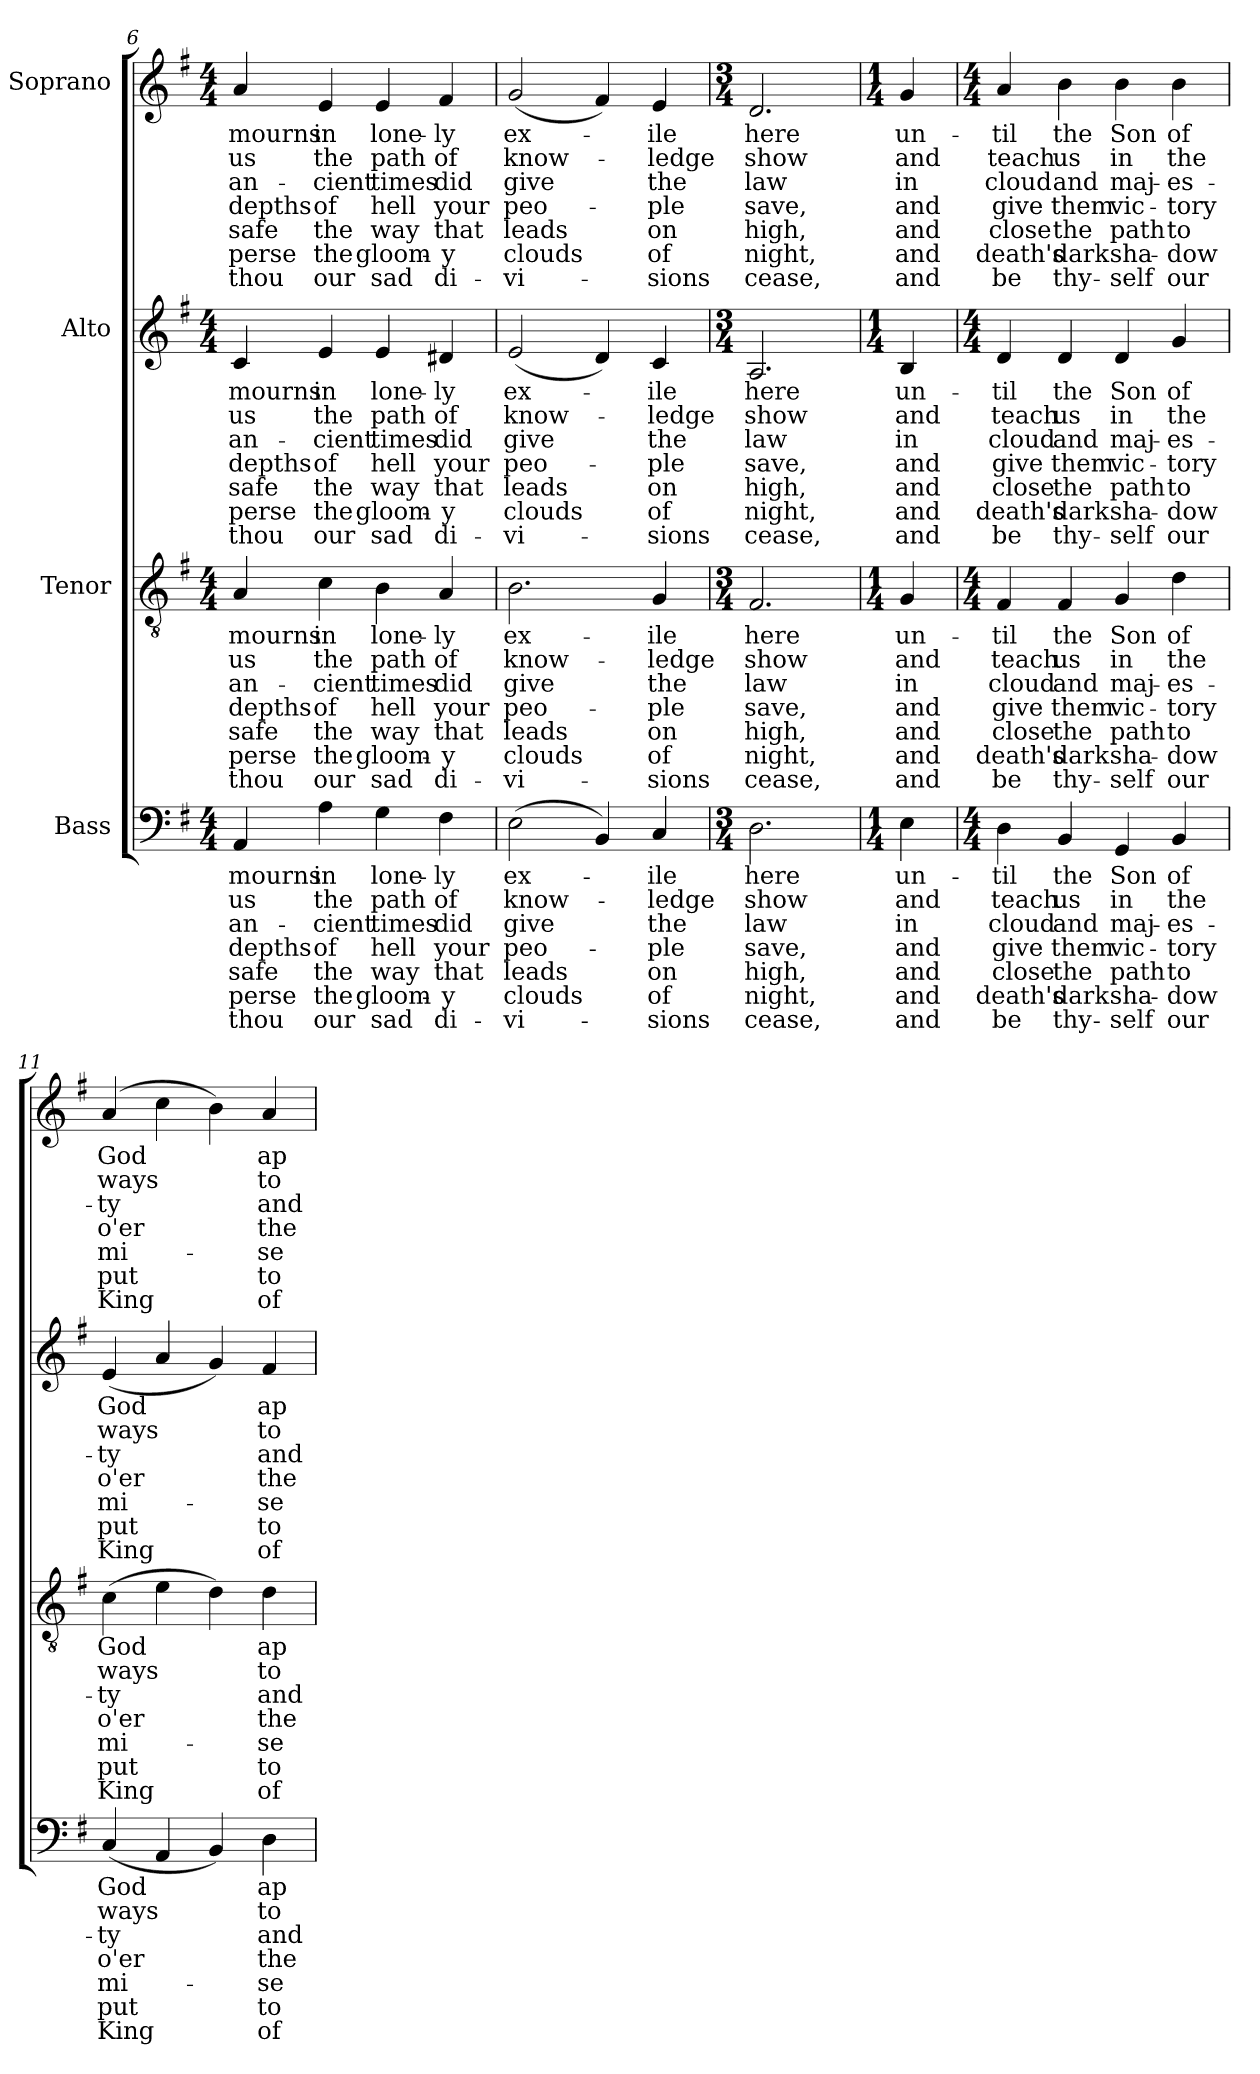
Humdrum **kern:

**kern	**text	**text	**text	**text	**text	**text	**text	**kern	**text	**text	**text	**text	**text	**text	**text	**kern	**text	**text	**text	**text	**text	**text	**text	**kern	**text	**text	**text	**text	**text	**text	**text
*part4	*part4	*part4	*part4	*part4	*part4	*part4	*part4	*part3	*part3	*part3	*part3	*part3	*part3	*part3	*part3	*part2	*part2	*part2	*part2	*part2	*part2	*part2	*part2	*part1	*part1	*part1	*part1	*part1	*part1	*part1	*part1
*staff4	*staff4	*staff4	*staff4	*staff4	*staff4	*staff4	*staff4	*staff3	*staff3	*staff3	*staff3	*staff3	*staff3	*staff3	*staff3	*staff2	*staff2	*staff2	*staff2	*staff2	*staff2	*staff2	*staff2	*staff1	*staff1	*staff1	*staff1	*staff1	*staff1	*staff1	*staff1
*I"Bass	*	*	*	*	*	*	*	*I"Tenor	*	*	*	*	*	*	*	*I"Alto	*	*	*	*	*	*	*	*I"Soprano	*	*	*	*	*	*	*
*clefF4	*	*	*	*	*	*	*	*clefGv2	*	*	*	*	*	*	*	*clefG2	*	*	*	*	*	*	*	*clefG2	*	*	*	*	*	*	*
*k[f#]	*	*	*	*	*	*	*	*k[f#]	*	*	*	*	*	*	*	*k[f#]	*	*	*	*	*	*	*	*k[f#]	*	*	*	*	*	*	*
*G:	*	*	*	*	*	*	*	*G:	*	*	*	*	*	*	*	*G:	*	*	*	*	*	*	*	*G:	*	*	*	*	*	*	*
*M4/4	*	*	*	*	*	*	*	*M4/4	*	*	*	*	*	*	*	*M4/4	*	*	*	*	*	*	*	*M4/4	*	*	*	*	*	*	*
=6	=6	=6	=6	=6	=6	=6	=6	=6	=6	=6	=6	=6	=6	=6	=6	=6	=6	=6	=6	=6	=6	=6	=6	=6	=6	=6	=6	=6	=6	=6	=6
!	!LO:LY:b	!LO:LY:b	!LO:LY:b	!LO:LY:b	!LO:LY:b	!LO:LY:b	!LO:LY:b	!	!LO:LY:b	!LO:LY:b	!LO:LY:b	!LO:LY:b	!LO:LY:b	!LO:LY:b	!LO:LY:b	!	!LO:LY:b	!LO:LY:b	!LO:LY:b	!LO:LY:b	!LO:LY:b	!LO:LY:b	!LO:LY:b	!	!LO:LY:b	!LO:LY:b	!LO:LY:b	!LO:LY:b	!LO:LY:b	!LO:LY:b	!LO:LY:b
4AA/	mourns	us	an-	depths	safe	-perse	thou	4A/	mourns	us	an-	depths	safe	-perse	thou	4c/	mourns	us	an-	depths	safe	-perse	thou	4a/	mourns	us	an-	depths	safe	-perse	thou
!	!LO:LY:b	!LO:LY:b	!LO:LY:b	!LO:LY:b	!LO:LY:b	!LO:LY:b	!LO:LY:b	!	!LO:LY:b	!LO:LY:b	!LO:LY:b	!LO:LY:b	!LO:LY:b	!LO:LY:b	!LO:LY:b	!	!LO:LY:b	!LO:LY:b	!LO:LY:b	!LO:LY:b	!LO:LY:b	!LO:LY:b	!LO:LY:b	!	!LO:LY:b	!LO:LY:b	!LO:LY:b	!LO:LY:b	!LO:LY:b	!LO:LY:b	!LO:LY:b
4A\	in	the	-cient	of	the	the	our	4c\	in	the	-cient	of	the	the	our	4e/	in	the	-cient	of	the	the	our	4e/	in	the	-cient	of	the	the	our
!	!LO:LY:b	!LO:LY:b	!LO:LY:b	!LO:LY:b	!LO:LY:b	!LO:LY:b	!LO:LY:b	!	!LO:LY:b	!LO:LY:b	!LO:LY:b	!LO:LY:b	!LO:LY:b	!LO:LY:b	!LO:LY:b	!	!LO:LY:b	!LO:LY:b	!LO:LY:b	!LO:LY:b	!LO:LY:b	!LO:LY:b	!LO:LY:b	!	!LO:LY:b	!LO:LY:b	!LO:LY:b	!LO:LY:b	!LO:LY:b	!LO:LY:b	!LO:LY:b
4G\	lone-	path	times	hell	way	gloom-	sad	4B\	lone-	path	times	hell	way	gloom-	sad	4e/	lone-	path	times	hell	way	gloom-	sad	4e/	lone-	path	times	hell	way	gloom-	sad
!	!LO:LY:b	!LO:LY:b	!LO:LY:b	!LO:LY:b	!LO:LY:b	!LO:LY:b	!LO:LY:b	!	!LO:LY:b	!LO:LY:b	!LO:LY:b	!LO:LY:b	!LO:LY:b	!LO:LY:b	!LO:LY:b	!	!LO:LY:b	!LO:LY:b	!LO:LY:b	!LO:LY:b	!LO:LY:b	!LO:LY:b	!LO:LY:b	!	!LO:LY:b	!LO:LY:b	!LO:LY:b	!LO:LY:b	!LO:LY:b	!LO:LY:b	!LO:LY:b
4F#\	-ly	of	did	your	that	-y	di-	4A/	-ly	of	did	your	that	-y	di-	4d#X/	-ly	of	did	your	that	-y	di-	4f#/	-ly	of	did	your	that	-y	di-
=7	=7	=7	=7	=7	=7	=7	=7	=7	=7	=7	=7	=7	=7	=7	=7	=7	=7	=7	=7	=7	=7	=7	=7	=7	=7	=7	=7	=7	=7	=7	=7
!	!LO:LY:b	!LO:LY:b	!LO:LY:b	!LO:LY:b	!LO:LY:b	!LO:LY:b	!LO:LY:b	!	!LO:LY:b	!LO:LY:b	!LO:LY:b	!LO:LY:b	!LO:LY:b	!LO:LY:b	!LO:LY:b	!	!LO:LY:b	!LO:LY:b	!LO:LY:b	!LO:LY:b	!LO:LY:b	!LO:LY:b	!LO:LY:b	!	!LO:LY:b	!LO:LY:b	!LO:LY:b	!LO:LY:b	!LO:LY:b	!LO:LY:b	!LO:LY:b
(>2E\	ex-	know-	give	peo-	leads	clouds	-vi-	2.B\	ex-	know-	give	peo-	leads	clouds	-vi-	(<2e/	ex-	know-	give	peo-	leads	clouds	-vi-	(<2g/	ex-	know-	give	peo-	leads	clouds	-vi-
4BB/)	.	.	.	.	.	.	.	.	.	.	.	.	.	.	.	4d/)	.	.	.	.	.	.	.	4f#/)	.	.	.	.	.	.	.
!	!LO:LY:b	!LO:LY:b	!LO:LY:b	!LO:LY:b	!LO:LY:b	!LO:LY:b	!LO:LY:b	!	!LO:LY:b	!LO:LY:b	!LO:LY:b	!LO:LY:b	!LO:LY:b	!LO:LY:b	!LO:LY:b	!	!LO:LY:b	!LO:LY:b	!LO:LY:b	!LO:LY:b	!LO:LY:b	!LO:LY:b	!LO:LY:b	!	!LO:LY:b	!LO:LY:b	!LO:LY:b	!LO:LY:b	!LO:LY:b	!LO:LY:b	!LO:LY:b
4C/	-ile	-ledge	the	-ple	on	of	-sions	4G/	-ile	-ledge	the	-ple	on	of	-sions	4c/	-ile	-ledge	the	-ple	on	of	-sions	4e/	-ile	-ledge	the	-ple	on	of	-sions
!!LO:PB:g=z
=8	=8	=8	=8	=8	=8	=8	=8	=8	=8	=8	=8	=8	=8	=8	=8	=8	=8	=8	=8	=8	=8	=8	=8	=8	=8	=8	=8	=8	=8	=8	=8
*M3/4	*	*	*	*	*	*	*	*M3/4	*	*	*	*	*	*	*	*M3/4	*	*	*	*	*	*	*	*M3/4	*	*	*	*	*	*	*
!	!LO:LY:b	!LO:LY:b	!LO:LY:b	!LO:LY:b	!LO:LY:b	!LO:LY:b	!LO:LY:b	!	!LO:LY:b	!LO:LY:b	!LO:LY:b	!LO:LY:b	!LO:LY:b	!LO:LY:b	!LO:LY:b	!	!LO:LY:b	!LO:LY:b	!LO:LY:b	!LO:LY:b	!LO:LY:b	!LO:LY:b	!LO:LY:b	!	!LO:LY:b	!LO:LY:b	!LO:LY:b	!LO:LY:b	!LO:LY:b	!LO:LY:b	!LO:LY:b
2.D\	here	show	law	save,	high,	night,	cease,	2.F#/	here	show	law	save,	high,	night,	cease,	2.A/	here	show	law	save,	high,	night,	cease,	2.d/	here	show	law	save,	high,	night,	cease,
=9	=9	=9	=9	=9	=9	=9	=9	=9	=9	=9	=9	=9	=9	=9	=9	=9	=9	=9	=9	=9	=9	=9	=9	=9	=9	=9	=9	=9	=9	=9	=9
*M1/4	*	*	*	*	*	*	*	*M1/4	*	*	*	*	*	*	*	*M1/4	*	*	*	*	*	*	*	*M1/4	*	*	*	*	*	*	*
!	!LO:LY:b	!LO:LY:b	!LO:LY:b	!LO:LY:b	!LO:LY:b	!LO:LY:b	!LO:LY:b	!	!LO:LY:b	!LO:LY:b	!LO:LY:b	!LO:LY:b	!LO:LY:b	!LO:LY:b	!LO:LY:b	!	!LO:LY:b	!LO:LY:b	!LO:LY:b	!LO:LY:b	!LO:LY:b	!LO:LY:b	!LO:LY:b	!	!LO:LY:b	!LO:LY:b	!LO:LY:b	!LO:LY:b	!LO:LY:b	!LO:LY:b	!LO:LY:b
4E\	un-	and	in	and	and	and	and	4G/	un-	and	in	and	and	and	and	4B/	un-	and	in	and	and	and	and	4g/	un-	and	in	and	and	and	and
!!LO:PB:g=z
=10	=10	=10	=10	=10	=10	=10	=10	=10	=10	=10	=10	=10	=10	=10	=10	=10	=10	=10	=10	=10	=10	=10	=10	=10	=10	=10	=10	=10	=10	=10	=10
*M4/4	*	*	*	*	*	*	*	*M4/4	*	*	*	*	*	*	*	*M4/4	*	*	*	*	*	*	*	*M4/4	*	*	*	*	*	*	*
!	!LO:LY:b	!LO:LY:b	!LO:LY:b	!LO:LY:b	!LO:LY:b	!LO:LY:b	!LO:LY:b	!	!LO:LY:b	!LO:LY:b	!LO:LY:b	!LO:LY:b	!LO:LY:b	!LO:LY:b	!LO:LY:b	!	!LO:LY:b	!LO:LY:b	!LO:LY:b	!LO:LY:b	!LO:LY:b	!LO:LY:b	!LO:LY:b	!	!LO:LY:b	!LO:LY:b	!LO:LY:b	!LO:LY:b	!LO:LY:b	!LO:LY:b	!LO:LY:b
4D\	-til	teach	cloud	give	close	death's	be	4F#/	-til	teach	cloud	give	close	death's	be	4d/	-til	teach	cloud	give	close	death's	be	4a/	-til	teach	cloud	give	close	death's	be
!	!LO:LY:b	!LO:LY:b	!LO:LY:b	!LO:LY:b	!LO:LY:b	!LO:LY:b	!LO:LY:b	!	!LO:LY:b	!LO:LY:b	!LO:LY:b	!LO:LY:b	!LO:LY:b	!LO:LY:b	!LO:LY:b	!	!LO:LY:b	!LO:LY:b	!LO:LY:b	!LO:LY:b	!LO:LY:b	!LO:LY:b	!LO:LY:b	!	!LO:LY:b	!LO:LY:b	!LO:LY:b	!LO:LY:b	!LO:LY:b	!LO:LY:b	!LO:LY:b
4BB/	the	us	and	them	the	dark	thy-	4F#/	the	us	and	them	the	dark	thy-	4d/	the	us	and	them	the	dark	thy-	4b\	the	us	and	them	the	dark	thy-
!	!LO:LY:b	!LO:LY:b	!LO:LY:b	!LO:LY:b	!LO:LY:b	!LO:LY:b	!LO:LY:b	!	!LO:LY:b	!LO:LY:b	!LO:LY:b	!LO:LY:b	!LO:LY:b	!LO:LY:b	!LO:LY:b	!	!LO:LY:b	!LO:LY:b	!LO:LY:b	!LO:LY:b	!LO:LY:b	!LO:LY:b	!LO:LY:b	!	!LO:LY:b	!LO:LY:b	!LO:LY:b	!LO:LY:b	!LO:LY:b	!LO:LY:b	!LO:LY:b
4GG/	Son	in	maj-	vic-	path	sha-	-self	4G/	Son	in	maj-	vic-	path	sha-	-self	4d/	Son	in	maj-	vic-	path	sha-	-self	4b\	Son	in	maj-	vic-	path	sha-	-self
!	!LO:LY:b	!LO:LY:b	!LO:LY:b	!LO:LY:b	!LO:LY:b	!LO:LY:b	!LO:LY:b	!	!LO:LY:b	!LO:LY:b	!LO:LY:b	!LO:LY:b	!LO:LY:b	!LO:LY:b	!LO:LY:b	!	!LO:LY:b	!LO:LY:b	!LO:LY:b	!LO:LY:b	!LO:LY:b	!LO:LY:b	!LO:LY:b	!	!LO:LY:b	!LO:LY:b	!LO:LY:b	!LO:LY:b	!LO:LY:b	!LO:LY:b	!LO:LY:b
4BB/	of	the	-es-	-tory	to	-dow	our	4d\	of	the	-es-	-tory	to	-dow	our	4g/	of	the	-es-	-tory	to	-dow	our	4b\	of	the	-es-	-tory	to	-dow	our
=11	=11	=11	=11	=11	=11	=11	=11	=11	=11	=11	=11	=11	=11	=11	=11	=11	=11	=11	=11	=11	=11	=11	=11	=11	=11	=11	=11	=11	=11	=11	=11
!	!LO:LY:b	!LO:LY:b	!LO:LY:b	!LO:LY:b	!LO:LY:b	!LO:LY:b	!LO:LY:b	!	!LO:LY:b	!LO:LY:b	!LO:LY:b	!LO:LY:b	!LO:LY:b	!LO:LY:b	!LO:LY:b	!	!LO:LY:b	!LO:LY:b	!LO:LY:b	!LO:LY:b	!LO:LY:b	!LO:LY:b	!LO:LY:b	!	!LO:LY:b	!LO:LY:b	!LO:LY:b	!LO:LY:b	!LO:LY:b	!LO:LY:b	!LO:LY:b
(<4C/	God	ways	-ty	o'er	mi-	put	King	(>4c\	God	ways	-ty	o'er	mi-	put	King	(<4e/	God	ways	-ty	o'er	mi-	put	King	(>4a/	God	ways	-ty	o'er	mi-	put	King
4AA/	.	.	.	.	.	.	.	4e\	.	.	.	.	.	.	.	4a/	.	.	.	.	.	.	.	4cc\	.	.	.	.	.	.	.
4BB/)	.	.	.	.	.	.	.	4d\)	.	.	.	.	.	.	.	4g/)	.	.	.	.	.	.	.	4b\)	.	.	.	.	.	.	.
!	!LO:LY:b	!LO:LY:b	!LO:LY:b	!LO:LY:b	!LO:LY:b	!LO:LY:b	!LO:LY:b	!	!LO:LY:b	!LO:LY:b	!LO:LY:b	!LO:LY:b	!LO:LY:b	!LO:LY:b	!LO:LY:b	!	!LO:LY:b	!LO:LY:b	!LO:LY:b	!LO:LY:b	!LO:LY:b	!LO:LY:b	!LO:LY:b	!	!LO:LY:b	!LO:LY:b	!LO:LY:b	!LO:LY:b	!LO:LY:b	!LO:LY:b	!LO:LY:b
4D\	ap-	to	and	the	-se-	to	of	4d\	ap-	to	and	the	-se-	to	of	4f#/	ap-	to	and	the	-se-	to	of	4a/	ap-	to	and	the	-se-	to	of
=	=	=	=	=	=	=	=	=	=	=	=	=	=	=	=	=	=	=	=	=	=	=	=	=	=	=	=	=	=	=	=
*-	*-	*-	*-	*-	*-	*-	*-	*-	*-	*-	*-	*-	*-	*-	*-	*-	*-	*-	*-	*-	*-	*-	*-	*-	*-	*-	*-	*-	*-	*-	*-
